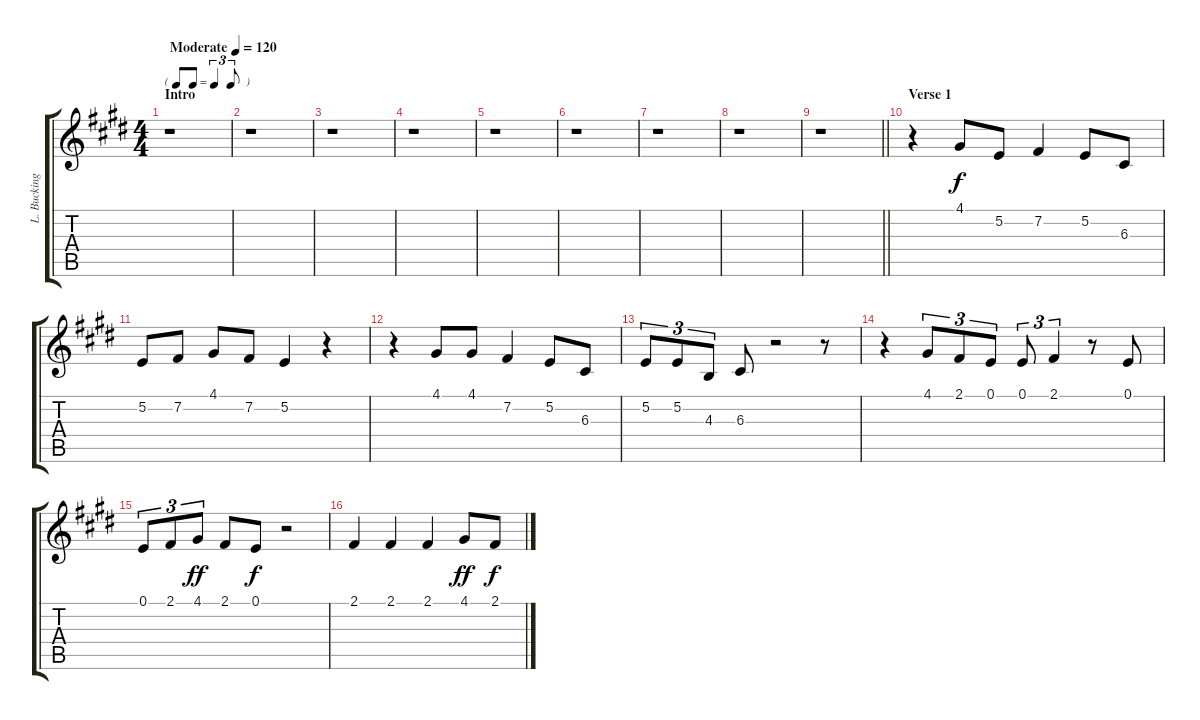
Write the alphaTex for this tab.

\track ("L. Buckingham & C. McVie (Vocals)" "L. Bucking") {instrument violin}
\staff {score tabs}
\tuning (E4 B3 G3 D3 A2 E2) {hide}
\ts (4 4)
\tf triplet8th
\section ("" "Intro")
\tempo (120 "Moderate")
\clef g2
\ks e
r.1{dy f instrument violin} |
r.1 |
r.1 |
r.1 |
r.1 |
r.1 |
r.1 |
r.1 |
\barLineRight lightlight
r.1 |
\section ("" "Verse 1")
r.4 4.1.8 5.2.8 7.2.4 5.2.8 6.3.8 |
5.2.8 7.2.8 4.1.8 7.2.8 5.2.4 r.4 |
r.4 4.1.8 4.1.8 7.2.4 5.2.8 6.3.8 |
5.2.8{tu (3 2)} 5.2.8{tu (3 2)} 4.3.8{tu (3 2)} 6.3.8 r.2 r.8 |
r.4 4.1.8{tu (3 2)} 2.1.8{tu (3 2)} 0.1.8{tu (3 2)} 0.1.8{tu (3 2)} 2.1.4{tu (3 2)} r.8 0.1.8 |
0.1.8{tu (3 2)} 2.1.8{tu (3 2)} 4.1.8{tu (3 2) dy ff} 2.1.8 0.1.8{dy f} r.2 |
2.1.4 2.1.4 2.1.4 4.1.8{dy ff} 2.1.8{dy f}
